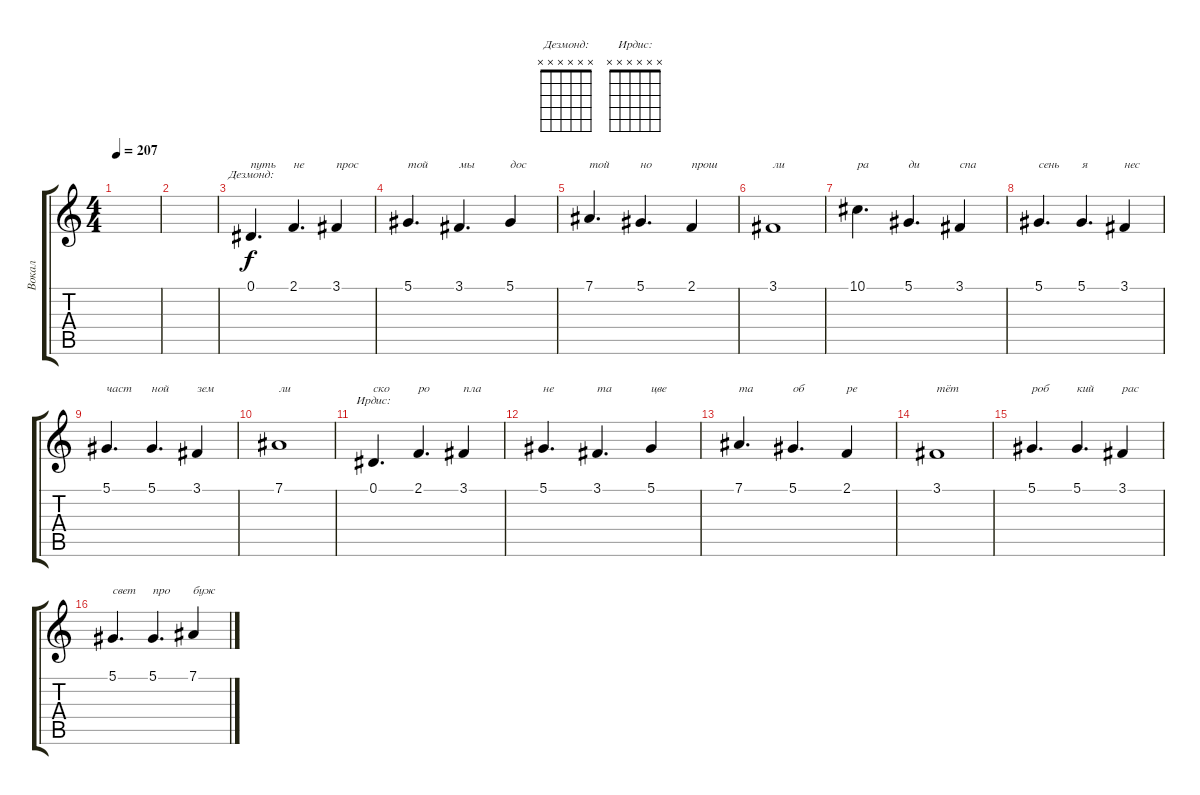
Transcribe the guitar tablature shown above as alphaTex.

\track ("Вокал" "Вокал") {instrument voiceoohs}
\staff {score tabs}
\tuning (Eb4 Bb3 Gb3 Db3 Ab2 Eb2) {hide}
\chord ("Дезмонд:" x x x x x x)
\chord ("Ирдис:" x x x x x x)
\ts (4 4)
\tempo 207
\clef g2
\ks c
|
|
0.1.4{d ch "Дезмонд:" txt "путь" instrument bassoon} 2.1.4{d txt "не"} 3.1.4{txt "прос"} |
5.1.4{d txt "той"} 3.1.4{d txt "мы"} 5.1.4{txt "дос"} |
7.1.4{d txt "той"} 5.1.4{d txt "но"} 2.1.4{txt "прош"} |
3.1.1{txt "ли"} |
10.1.4{d txt "ра"} 5.1.4{d txt "ди"} 3.1.4{txt "спа"} |
5.1.4{d txt "сень"} 5.1.4{d txt "я"} 3.1.4{txt "нес"} |
5.1.4{d txt "част"} 5.1.4{d txt "ной"} 3.1.4{txt "зем"} |
7.1.1{txt "ли"} |
0.1.4{d ch "Ирдис:" txt "ско" instrument oboe} 2.1.4{d txt "ро"} 3.1.4{txt "пла"} |
5.1.4{d txt "не"} 3.1.4{d txt "та"} 5.1.4{txt "цве"} |
7.1.4{d txt "та"} 5.1.4{d txt "об"} 2.1.4{txt "ре"} |
3.1.1{txt "тёт"} |
5.1.4{d txt "роб"} 5.1.4{d txt "кий"} 3.1.4{txt "рас"} |
5.1.4{d txt "свет"} 5.1.4{d txt "про"} 7.1.4{txt "буж"}
